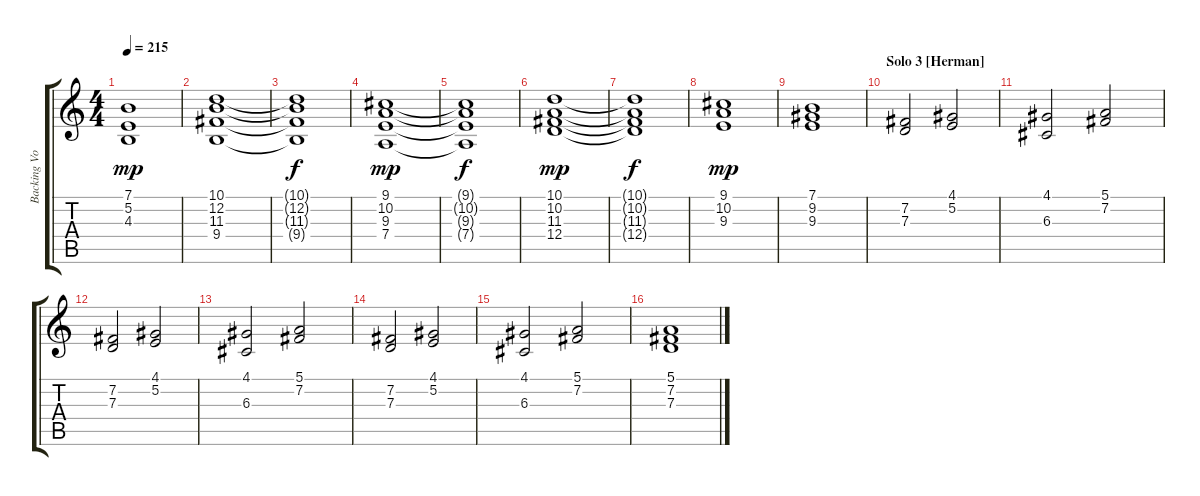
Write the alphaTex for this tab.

\track ("Backing Vocals" "Backing Vo") {instrument choiraahs}
\staff {score tabs}
\tuning (E4 B3 G3 D3 A2 E2) {hide}
\ts (4 4)
\tempo 215
\clef g2
\ks c
(7.1 5.2 4.3).1{dy mp} |
(10.1 12.2 11.3 9.4).1 |
(10.1{t} 12.2{t} 11.3{t} 9.4{t}).1{dy f} |
(9.1 10.2 9.3 7.4).1{dy mp} |
(9.1{t} 10.2{t} 9.3{t} 7.4{t}).1{dy f} |
(10.1 10.2 11.3 12.4).1{dy mp} |
(10.1{t} 10.2{t} 11.3{t} 12.4{t}).1{dy f} |
(9.1 10.2 9.3).1{dy mp} |
(7.1 9.2 9.3).1 |
\section ("" "Solo 3 [Herman]")
(7.2 7.3).2 (4.1 5.2).2 |
(4.1 6.3).2 (5.1 7.2).2 |
(7.2 7.3).2 (4.1 5.2).2 |
(4.1 6.3).2 (5.1 7.2).2 |
(7.2 7.3).2 (4.1 5.2).2 |
(4.1 6.3).2 (5.1 7.2).2 |
(5.1 7.2 7.3).1
